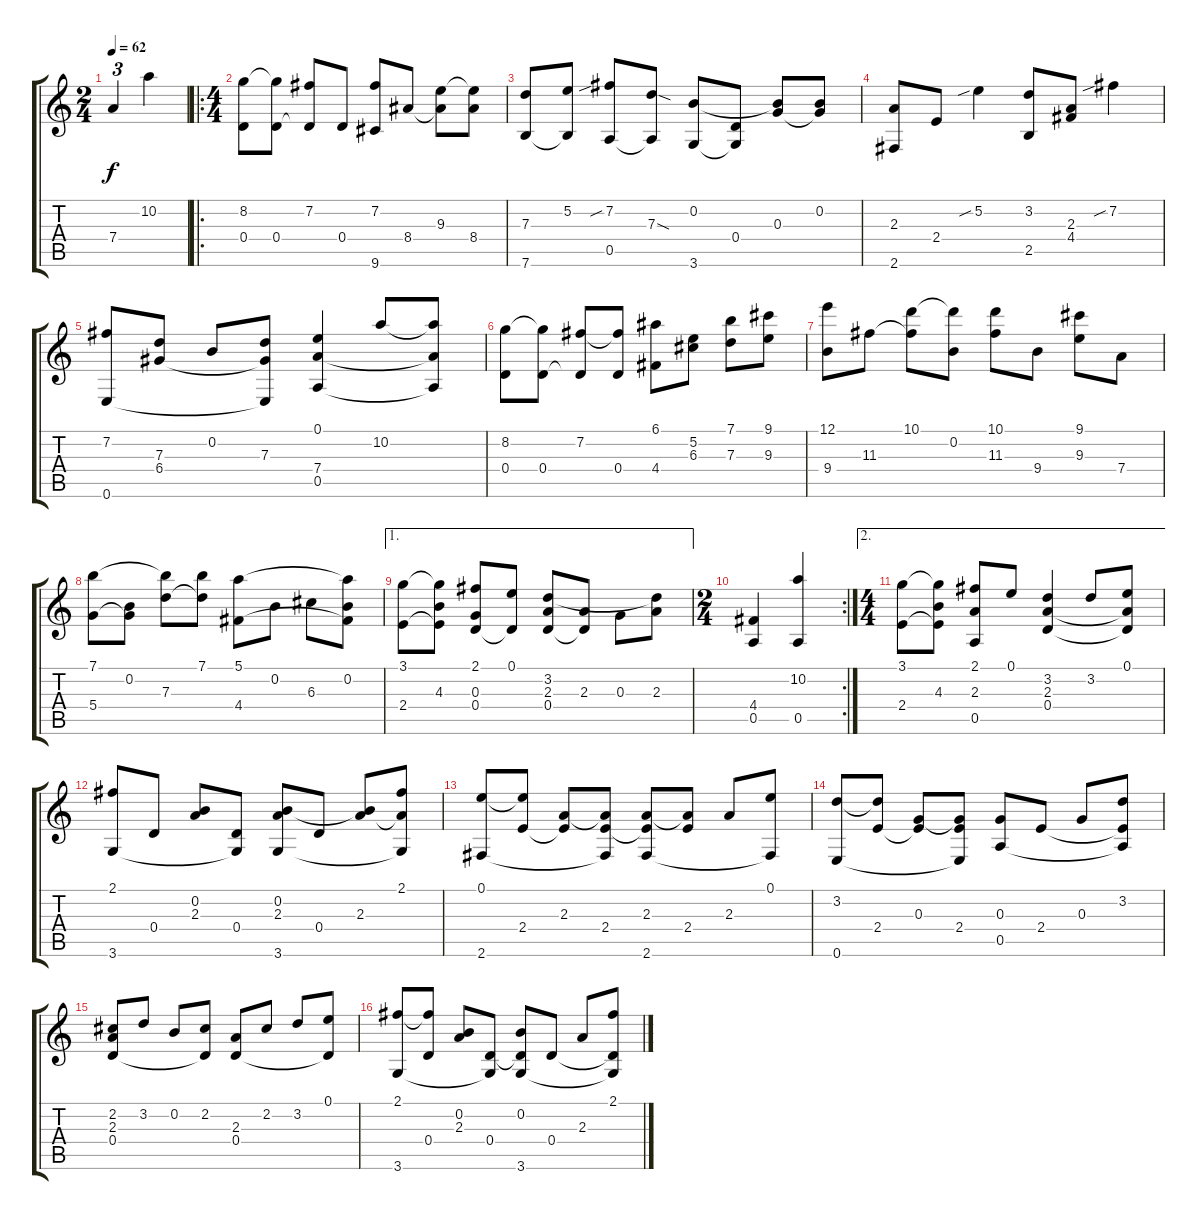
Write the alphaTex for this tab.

\track "" {instrument acousticguitarnylon}
\staff {score tabs}
\tuning (E4 B3 G3 D3 A2 E2) {hide}
\ts (2 4)
\tempo 62
\clef g2
\ks c
7.4.4{tu (3 2) dy f instrument acousticguitarnylon} 10.2.4 |
\ro
\ts (4 4)
(8.2 0.4).8 (8.2{t} 0.4).8 (7.2 0.4{t}).8 0.4.8 (7.2 9.6).8 8.4.8 (9.3 8.4{t}).8 (9.3{t} 8.4).8 |
(7.3 7.6).8 (5.2 7.6{t}).8 (7.2{sib} 0.5).8 (7.3{sod} 0.5{t}).8 (0.2 3.6).8 (0.4 3.6{t}).8 (0.2{t} 0.3).8 (0.2 0.3{t}).8 |
(2.3 2.6).8 2.4.8 5.2{sib}.4 (3.2 2.5).8 (2.3 4.4).8 7.2{sib}.4 |
(7.2 0.6).8 (7.3 6.4).8 0.2.8 (7.3 6.4{t} 0.6{t}).8 (0.1 7.4 0.5).4 10.2.8 (10.2{t} 7.4{t} 0.5{t}).8 |
(8.2 0.4).8 (8.2{t} 0.4).8 (7.2 0.4{t}).8 (7.2{t} 0.4).8 (6.1 4.4).8 (5.2 6.3).8 (7.1 7.3).8 (9.1 9.3).8 |
(12.1 9.4).8 11.3.8 (10.1 11.3{t}).8 (10.1{t} 0.2).8 (10.1 11.3).8 9.4.8 (9.1 9.3).8 7.4.8 |
(7.1 5.4).8 (0.2 5.4{t}).8 (7.1{t} 7.3).8 (7.1 7.3{t}).8 (5.1 4.4).8 0.2.8 6.3.8 (5.1{t} 0.2 4.4{t}).8 |
\ae 1
(3.1 2.4).8 (3.1{t} 4.3 2.4{t}).8 (2.1 0.3 0.4).8 (0.1 0.4{t}).8 (3.2 2.3 0.4).8 (2.3 0.4{t}).8 0.3.8 (3.2{t} 2.3).8 |
\rc 2
\ts (2 4)
(4.4 0.5).4 (10.2 0.5).4 |
\ae 2
\ts (4 4)
(3.1 2.4).8 (3.1{t} 4.3 2.4{t}).8 (2.1 2.3 0.5).8 0.1.8 (3.2 2.3 0.4).4 3.2.8 (0.1 2.3{t} 0.4{t}).8 |
(2.1 3.6).8 0.4.8 (0.2 2.3).8 (0.4 3.6{t}).8 (0.2 2.3 3.6).8 0.4.8 (0.2{t} 2.3).8 (2.1 2.3{t} 3.6{t}).8 |
(0.1 2.6).8 (0.1{t} 2.4).8 (2.3 2.4{t}).8 (2.3{t} 2.4 2.6{t}).8 (2.3 2.4{t} 2.6).8 (2.3{t} 2.4).8 2.3.8 (0.1 2.6{t}).8 |
(3.2 0.6).8 (3.2{t} 2.4).8 (0.3 2.4{t}).8 (0.3{t} 2.4 0.6{t}).8 (0.3 0.5).8 2.4.8 0.3.8 (3.2 2.4{t} 0.5{t}).8 |
(2.2 2.3 0.4).8 3.2.8 0.2.8 (2.2 0.4{t}).8 (2.3 0.4).8 2.2.8 3.2.8 (0.1 0.4{t}).8 |
(2.1 3.6).8 (2.1{t} 0.4).8 (0.2 2.3).8 (0.4 3.6{t}).8 (0.2 0.4{t} 3.6).8 0.4.8 2.3.8 (2.1 0.4{t} 3.6{t}).8
